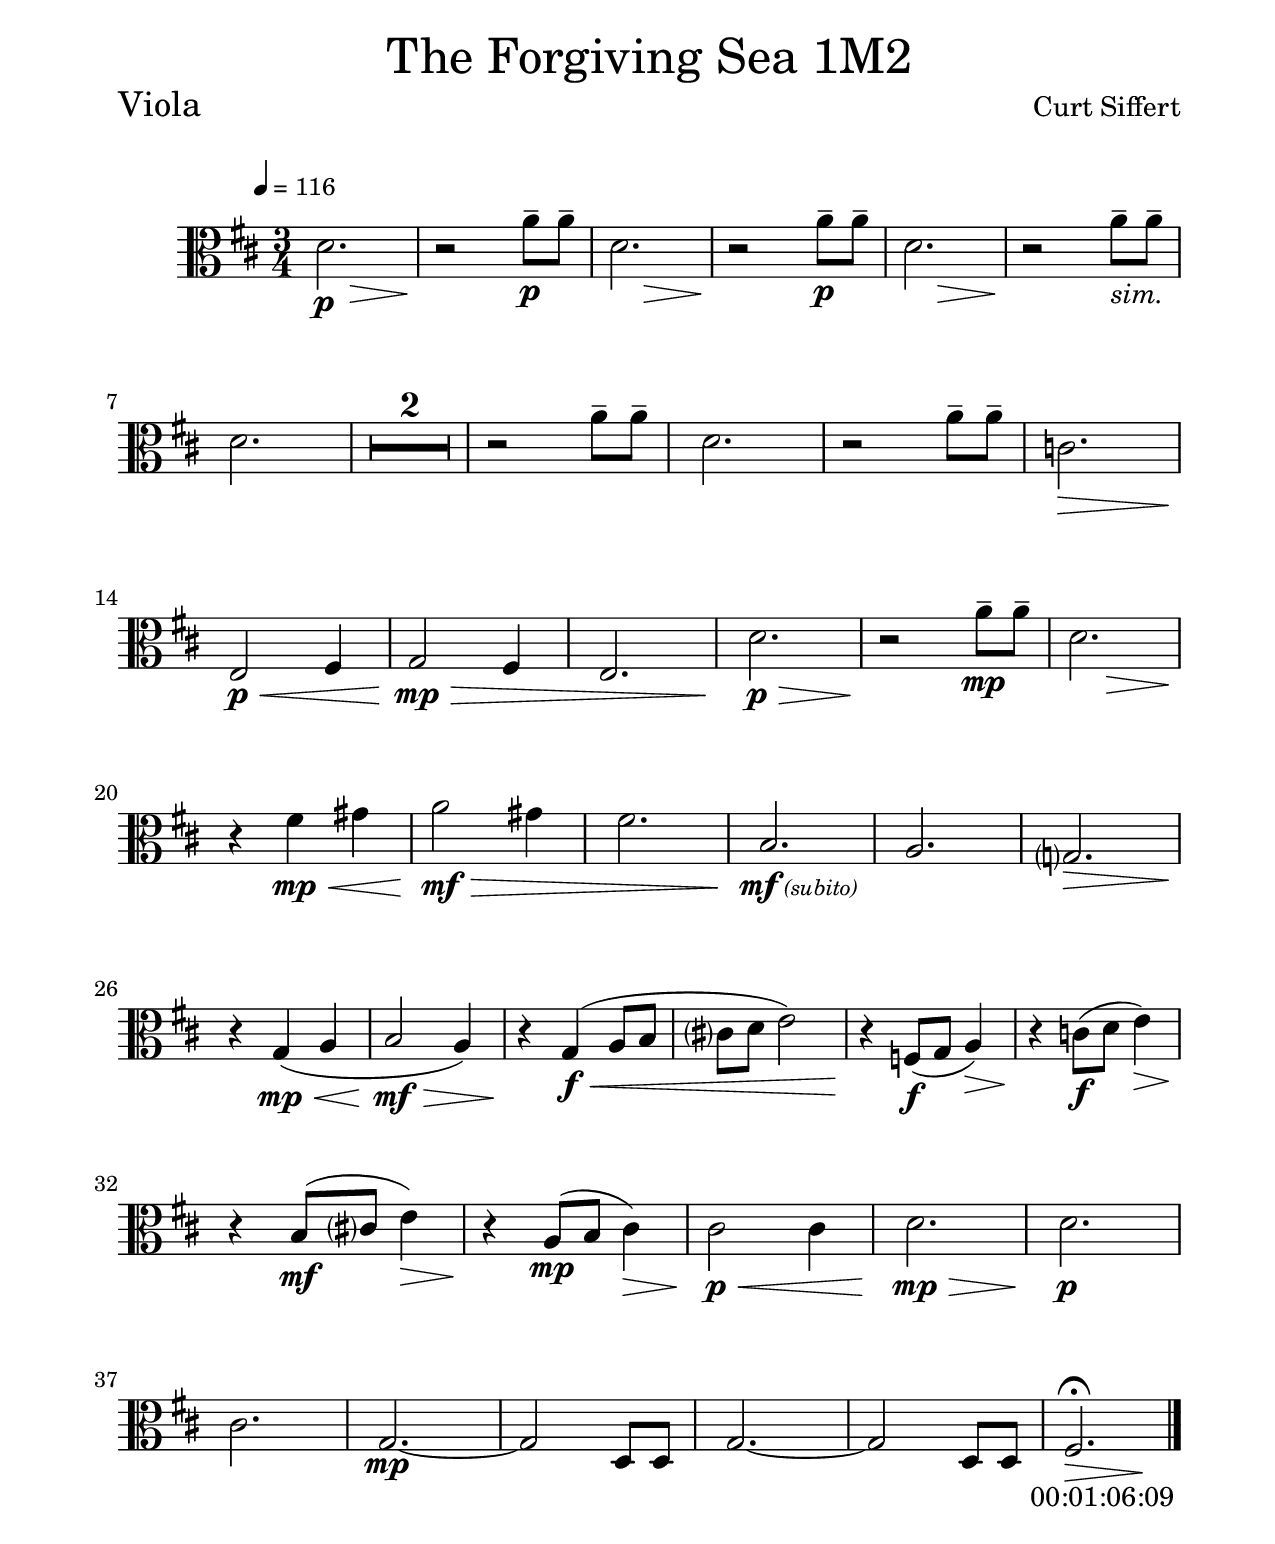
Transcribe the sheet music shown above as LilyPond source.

\version "2.24.0"
\include "english.ly"
\include "../lib/parts.ily"

\header {
  	instrument = "Viola"
}

\version "2.24.0"
\include "english.ly"

#(ly:set-option 'relative-includes #t)
\version "2.24.0"
\include "english.ly"

% calculate x-alignment based on attribute text + dynamic text
% this has to be a markup-command to get stencil-extent based on (interpret-markup layout props ...)
#(define-markup-command (center-dyn layout props atr-text dyn)(markup? string?)
  "x-align on center of dynamic"
  (let* (
          (text (string-append " " atr-text))
          (atr-stencil (interpret-markup layout props (markup #:normal-text #:tiny #:italic text)))
          (dyn-stencil (interpret-markup layout props (markup #:dynamic dyn)))
          (atr-x-ext (ly:stencil-extent atr-stencil X))
          (dyn-x-ext (ly:stencil-extent dyn-stencil X))
          (atr-x (- (cdr atr-x-ext)(car atr-x-ext)))
          (dyn-x (- (cdr dyn-x-ext)(car dyn-x-ext)))
          (x-align
            (* (-
                 (/ (+ atr-x (/ dyn-x 2)) (+ atr-x dyn-x) )
                 0.5) -2)
          )
        )
        (interpret-markup layout props (markup #:halign x-align #:concat (#:dynamic dyn #:normal-text #:tiny #:italic text)))
))
% define a 'new' attributed dynamic script
#(define (make-atr-dynamic-script atr dyn)
        (let ((dynamic (make-dynamic-script (markup #:center-dyn atr dyn))))
             (ly:music-set-property! dynamic 'tweaks (acons 'X-offset 0 (ly:music-property dynamic 'tweaks)))
             dynamic))


mfsub = #(make-atr-dynamic-script "(subito)" "mf")

violaNotes = \relative c' {

	\time 3/4
	\key d \major
	\set tieWaitForNote = ##t
	\clef alto

	<< d2.\p {s4 s2\>}>> |
	
	r2\! a'8--\p a-- |
	<< d,2. {s4 s2\>}>> |

	r2\! a'8--\p a-- |
	<< d,2. {s4 s2\>}>> |
	
	r2\! a'8--_\markup {\italic "sim."} a-- |	
	
	\tag #'part { \break }
	
	d,2.
		
	R2.*2
	
	r2\! a'8-- a-- |	
	d,2.
	
	r2\! a'8-- a-- |	
	c,2.\>

	\tag #'part { \break }
	
	e,2\p\< fs4
	g2\mp\> fs4
	e2.
	
	d'2.\p\>
	
	r2\! a'8--\mp a-- |	
	<< d,2. {s4 s2\>}>> |

	\tag #'part { \break }

	r4\! fs\mp\< gs |
	a2\mf\> gs4 |
	fs2.
	
	b,2.\mfsub	
	a2.
	g?2.\>

	\tag #'part { \break }
	
	r4\! g\mp\<( a |
	b2\mf\> a4)
	
	r4\! g\f\<(a8 b |
	cs? d e2)
	
	r4\! f,8\f(g a4\>)
	r4\! c8\f(d e4\>)
	
	\tag #'part { \break }

	r4\! b8\mf(cs? e4\>)
	r4\! a,8\mp(b cs4\>)
	
	cs2\p\< cs4 |
	d2.\mp\>
	d2.\p

	\tag #'part { \break }
	
	cs2.
	g2.\mp~ |
	g2 d8 d |
	g2.~
	g2 d8 d
	
	
	<< {fs2.\fermata } {s4\> s4 s4\!} >>
		
	\bar "|."
	\tag #'part {
		\override Score.RehearsalMark.direction = #DOWN
		\override Score.RehearsalMark.self-alignment-X = #RIGHT  
		\override Score.RehearsalMark.font-size = #0
		\mark "00:01:06:09"			
	}
	
	
		
}


{ 
	\everyPartScore
	\keepWithTag #'part \violaNotes	
}	
